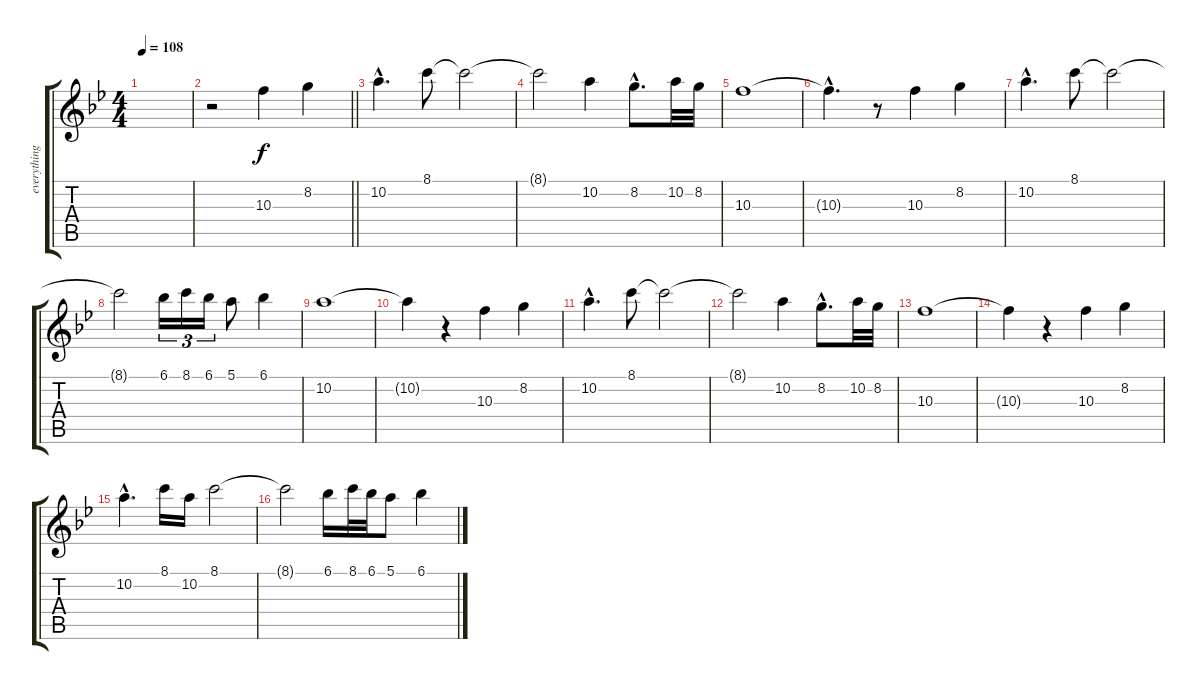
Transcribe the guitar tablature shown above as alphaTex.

\track ("everything else ;-)" "everything") {instrument acousticguitarnylon}
\staff {score tabs}
\tuning (E4 B3 G3 D3 A2 E2) {hide}
\ts (4 4)
\tempo 108
\clef g2
\ks bb
|
\barLineRight lightlight
r.2{instrument trumpet} 10.3.4 8.2.4 |
10.2{hac}.4{d} 8.1.8 8.1{t}.2 |
8.1{t}.2 10.2.4 8.2{hac}.8{d} 10.2.32 8.2.32 |
10.3.1 |
10.3{hac t}.4{d} r.8 10.3.4 8.2.4 |
10.2{hac}.4{d} 8.1.8 8.1{t}.2 |
8.1{t}.2 6.1.16{tu (3 2)} 8.1.16{tu (3 2)} 6.1.16{tu (3 2)} 5.1.8 6.1.4 |
10.2.1 |
10.2{t}.4 r.4 10.3.4 8.2.4 |
10.2{hac}.4{d} 8.1.8 8.1{t}.2 |
8.1{t}.2 10.2.4 8.2{hac}.8{d} 10.2.32 8.2.32 |
10.3.1 |
10.3{t}.4 r.4 10.3.4 8.2.4 |
10.2{hac}.4{d} 8.1.16 10.2.16 8.1.2 |
8.1{t}.2 6.1.16 8.1.32 6.1.32 5.1.8 6.1.4
